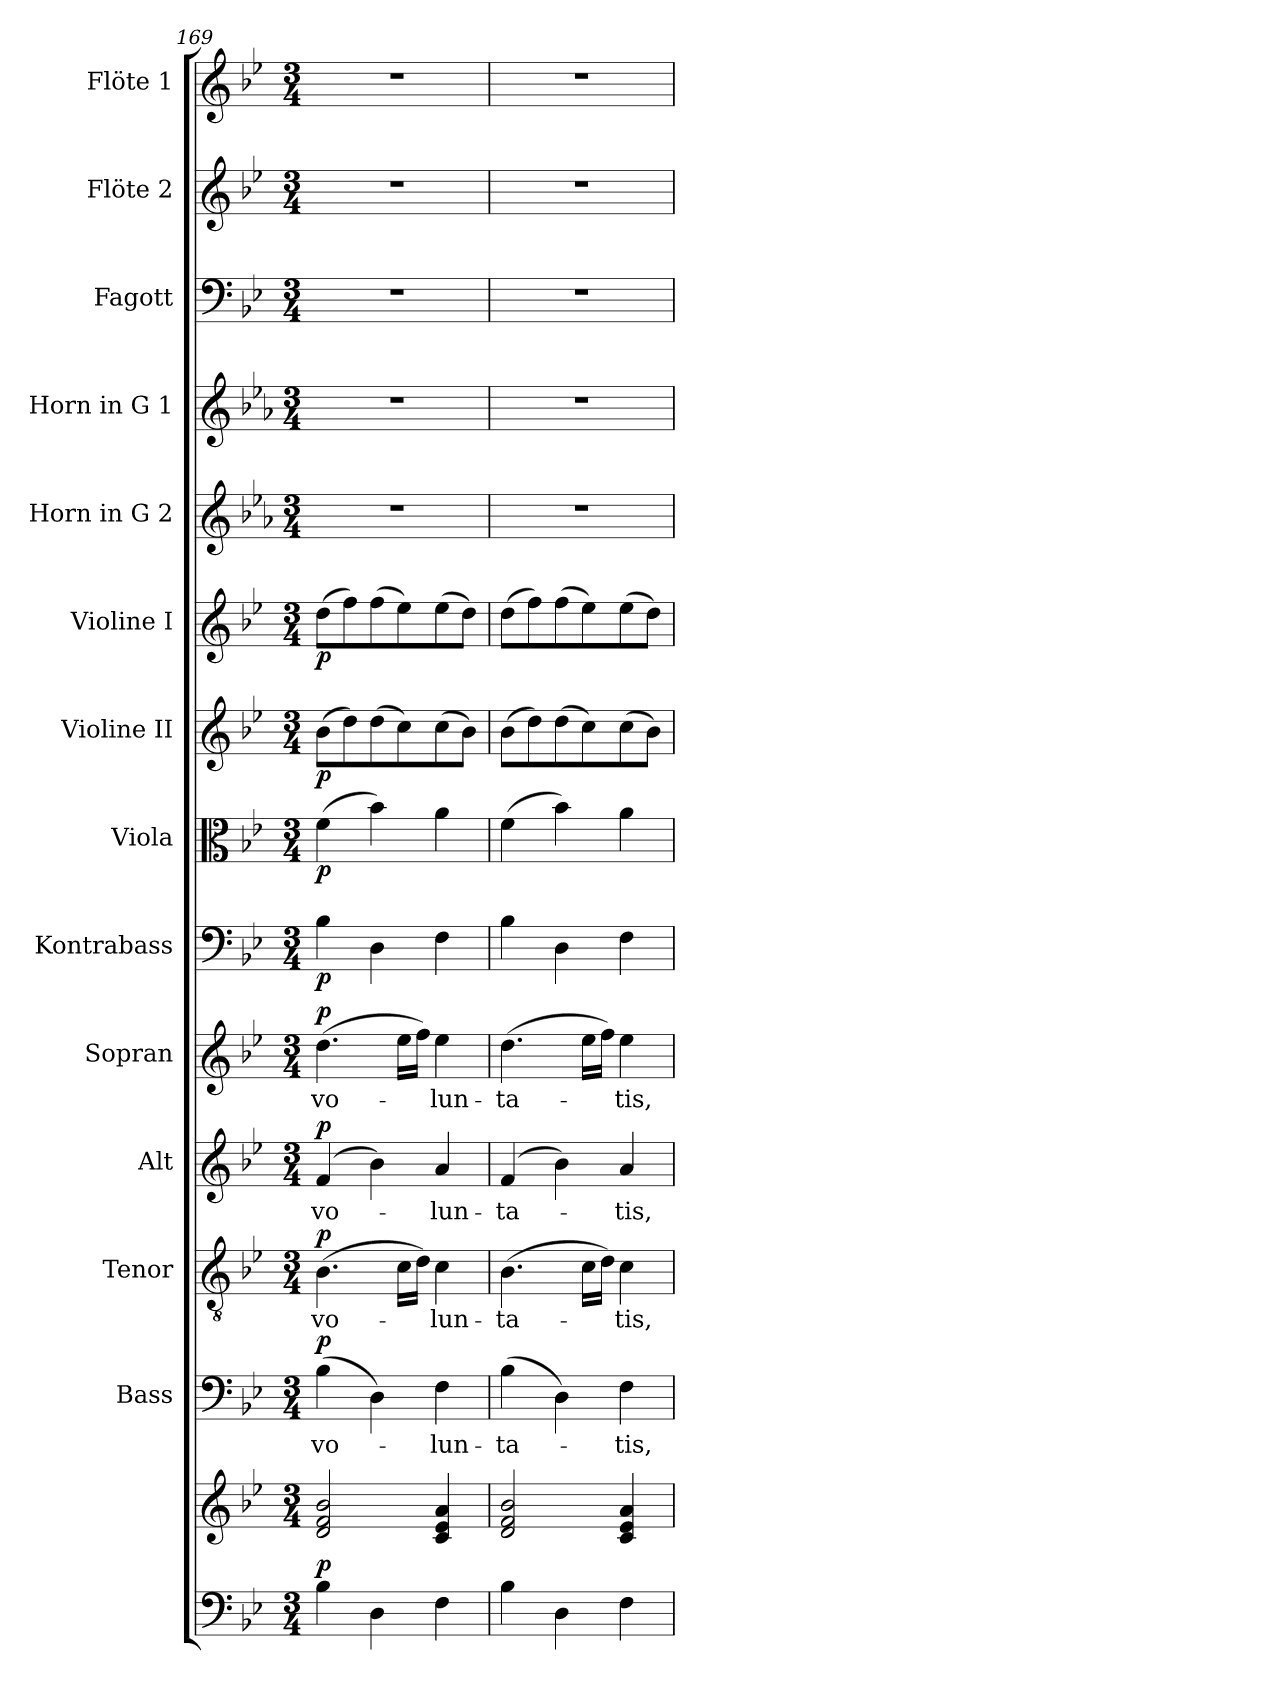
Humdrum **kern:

**kern	**kern	**dynam	**kern	**text	**dynam	**kern	**text	**dynam	**kern	**text	**dynam	**kern	**text	**dynam	**kern	**dynam	**kern	**dynam	**kern	**dynam	**kern	**dynam	**kern	**kern	**kern	**kern	**kern
*part14	*part14	*part14	*part13	*part13	*part13	*part12	*part12	*part12	*part11	*part11	*part11	*part10	*part10	*part10	*part9	*part9	*part8	*part8	*part7	*part7	*part6	*part6	*part5	*part4	*part3	*part2	*part1
*staff15	*staff14	*staff14/15	*staff13	*staff13	*staff13	*staff12	*staff12	*staff12	*staff11	*staff11	*staff11	*staff10	*staff10	*staff10	*staff9	*staff9	*staff8	*staff8	*staff7	*staff7	*staff6	*staff6	*staff5	*staff4	*staff3	*staff2	*staff1
*	*	*	*I"Bass	*	*	*I"Tenor	*	*	*I"Alt	*	*	*I"Sopran	*	*	*I"Kontrabass	*	*I"Viola	*	*I"Violine II	*	*I"Violine I	*	*I"Horn in G 2	*I"Horn in G 1	*I"Fagott	*I"Flöte 2	*I"Flöte 1
*	*	*	*I'B.	*	*	*I'T.	*	*	*I'A.	*	*	*I'S.	*	*	*I'Kb.	*	*I'Vla.	*	*I'Vl. II	*	*I'Vl. I	*	*	*	*I'Fg.	*I'Fl. 2	*I'Fl. 1
*clefF4	*clefG2	*	*clefF4	*	*	*clefGv2	*	*	*clefG2	*	*	*clefG2	*	*	*clefF4	*	*clefC3	*	*clefG2	*	*clefG2	*	*clefG2	*clefG2	*clefF4	*clefG2	*clefG2
*	*	*	*	*	*	*	*	*	*	*	*	*	*	*	*ITrd7c12	*	*	*	*	*	*	*	*ITrd3c5	*ITrd3c5	*	*	*
*k[b-e-]	*k[b-e-]	*	*k[b-e-]	*	*	*k[b-e-]	*	*	*k[b-e-]	*	*	*k[b-e-]	*	*	*k[b-e-]	*	*k[b-e-]	*	*k[b-e-]	*	*k[b-e-]	*	*k[b-e-]	*k[b-e-]	*k[b-e-]	*k[b-e-]	*k[b-e-]
*B-:	*B-:	*	*B-:	*	*	*B-:	*	*	*B-:	*	*	*B-:	*	*	*B-:	*	*B-:	*	*B-:	*	*B-:	*	*B-:	*B-:	*B-:	*B-:	*B-:
*M3/4	*M3/4	*	*M3/4	*	*	*M3/4	*	*	*M3/4	*	*	*M3/4	*	*	*M3/4	*	*M3/4	*	*M3/4	*	*M3/4	*	*M3/4	*M3/4	*M3/4	*M3/4	*M3/4
=169	=169	=169	=169	=169	=169	=169	=169	=169	=169	=169	=169	=169	=169	=169	=169	=169	=169	=169	=169	=169	=169	=169	=169	=169	=169	=169	=169
!	!	!LO:DY:a=2	!	!LO:LY:b	!LO:DY:a	!	!LO:LY:b	!LO:DY:a	!	!LO:LY:b	!LO:DY:a	!	!LO:LY:b	!LO:DY:a	!	!LO:DY:b	!	!LO:DY:b	!	!LO:DY:b	!	!LO:DY:b	!	!	!	!	!
4B-\	2d/ 2f/ 2b-/	p	(>4B-\	vo-	p	(>4.B-\	vo-	p	(4f/	vo-	p	(>4.dd\	vo-	p	4BB-\	p	(>4f\	p	(>8b-\L	p	(>8dd\L	p	2.r	2.r	2.r	2.r	2.r
.	.	.	.	.	.	.	.	.	.	.	.	.	.	.	.	.	.	.	8dd\)	.	8ff\)	.	.	.	.	.	.
4D\	.	.	4D\)	.	.	.	.	.	4b-\)	.	.	.	.	.	4DD\	.	4b-\)	.	(>8dd\	.	(>8ff\	.	.	.	.	.	.
.	.	.	.	.	.	16c\LL	.	.	.	.	.	16ee-\LL	.	.	.	.	.	.	8cc\)	.	8ee-\)	.	.	.	.	.	.
.	.	.	.	.	.	16d\JJ)	.	.	.	.	.	16ff\JJ)	.	.	.	.	.	.	.	.	.	.	.	.	.	.	.
!	!	!	!	!LO:LY:b	!	!	!LO:LY:b	!	!	!LO:LY:b	!	!	!LO:LY:b	!	!	!	!	!	!	!	!	!	!	!	!	!	!
4F\	4c/ 4e-/ 4a/	.	4F\	-lun-	.	4c\	-lun-	.	4a/	-lun-	.	4ee-\	-lun-	.	4FF\	.	4a\	.	(>8cc\	.	(>8ee-\	.	.	.	.	.	.
.	.	.	.	.	.	.	.	.	.	.	.	.	.	.	.	.	.	.	8b-\J)	.	8dd\J)	.	.	.	.	.	.
=170	=170	=170	=170	=170	=170	=170	=170	=170	=170	=170	=170	=170	=170	=170	=170	=170	=170	=170	=170	=170	=170	=170	=170	=170	=170	=170	=170
!	!	!	!	!LO:LY:b	!	!	!LO:LY:b	!	!	!LO:LY:b	!	!	!LO:LY:b	!	!	!	!	!	!	!	!	!	!	!	!	!	!
4B-\	2d/ 2f/ 2b-/	.	(>4B-\	-ta-	.	(>4.B-\	-ta-	.	(4f/	-ta-	.	(>4.dd\	-ta-	.	4BB-\	.	(>4f\	.	(>8b-\L	.	(>8dd\L	.	2.r	2.r	2.r	2.r	2.r
.	.	.	.	.	.	.	.	.	.	.	.	.	.	.	.	.	.	.	8dd\)	.	8ff\)	.	.	.	.	.	.
4D\	.	.	4D\)	.	.	.	.	.	4b-\)	.	.	.	.	.	4DD\	.	4b-\)	.	(>8dd\	.	(>8ff\	.	.	.	.	.	.
.	.	.	.	.	.	16c\LL	.	.	.	.	.	16ee-\LL	.	.	.	.	.	.	8cc\)	.	8ee-\)	.	.	.	.	.	.
.	.	.	.	.	.	16d\JJ)	.	.	.	.	.	16ff\JJ)	.	.	.	.	.	.	.	.	.	.	.	.	.	.	.
!	!	!	!	!LO:LY:b	!	!	!LO:LY:b	!	!	!LO:LY:b	!	!	!LO:LY:b	!	!	!	!	!	!	!	!	!	!	!	!	!	!
4F\	4c/ 4e-/ 4a/	.	4F\	-tis,	.	4c\	-tis,	.	4a/	-tis,	.	4ee-\	-tis,	.	4FF\	.	4a\	.	(>8cc\	.	(>8ee-\	.	.	.	.	.	.
.	.	.	.	.	.	.	.	.	.	.	.	.	.	.	.	.	.	.	8b-\J)	.	8dd\J)	.	.	.	.	.	.
=	=	=	=	=	=	=	=	=	=	=	=	=	=	=	=	=	=	=	=	=	=	=	=	=	=	=	=
*-	*-	*-	*-	*-	*-	*-	*-	*-	*-	*-	*-	*-	*-	*-	*-	*-	*-	*-	*-	*-	*-	*-	*-	*-	*-	*-	*-
